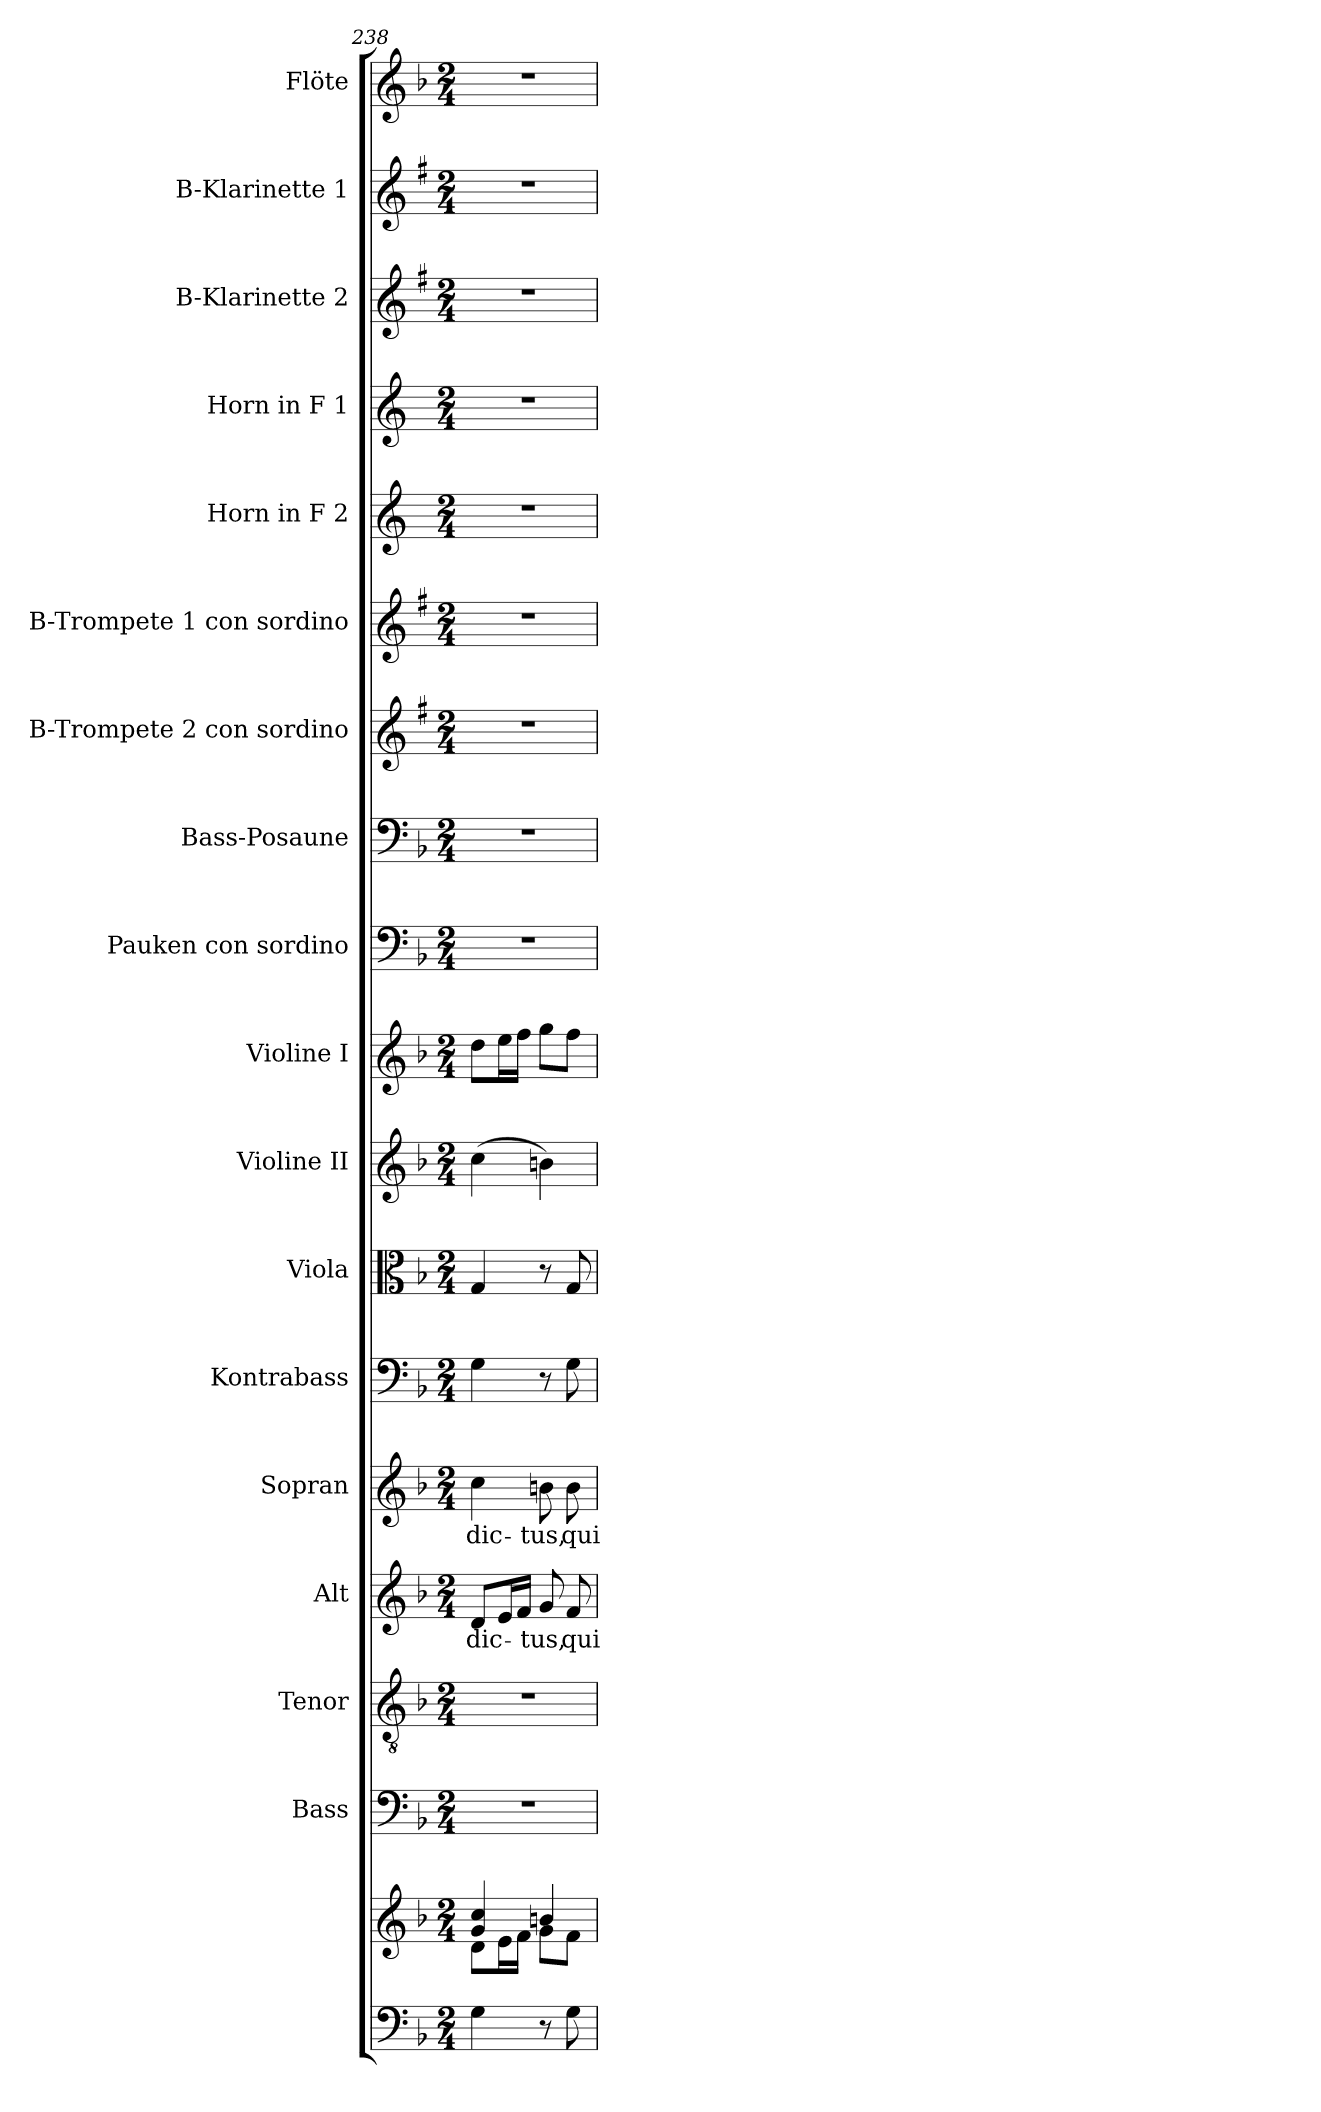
**kern	**kern	**kern	**kern	**kern	**text	**kern	**text	**kern	**kern	**kern	**kern	**kern	**kern	**kern	**kern	**kern	**kern	**kern	**kern	**kern
*part18	*part18	*part17	*part16	*part15	*part15	*part14	*part14	*part13	*part12	*part11	*part10	*part9	*part8	*part7	*part6	*part5	*part4	*part3	*part2	*part1
*staff19	*staff18	*staff17	*staff16	*staff15	*staff15	*staff14	*staff14	*staff13	*staff12	*staff11	*staff10	*staff9	*staff8	*staff7	*staff6	*staff5	*staff4	*staff3	*staff2	*staff1
*	*	*I"Bass	*I"Tenor	*I"Alt	*	*I"Sopran	*	*I"Kontrabass	*I"Viola	*I"Violine II	*I"Violine I	*I"Pauken con sordino	*I"Bass-Posaune	*I"B-Trompete 2 con sordino	*I"B-Trompete 1 con sordino	*I"Horn in F 2	*I"Horn in F 1	*I"B-Klarinette 2	*I"B-Klarinette 1	*I"Flöte
*	*	*I'B.	*I'T.	*I'A.	*	*I'S.	*	*I'Kb.	*I'Vla.	*I'Vl. II	*I'Vl. I	*I'Pk.	*I'B. Pos.	*I'B Trp. 2	*I'B Trp. 1	*	*	*I'B Kl. 2	*I'B Kl. 1	*I'Fl.
*clefF4	*clefG2	*clefF4	*clefGv2	*clefG2	*	*clefG2	*	*clefF4	*clefC3	*clefG2	*clefG2	*clefF4	*clefF4	*clefG2	*clefG2	*clefG2	*clefG2	*clefG2	*clefG2	*clefG2
*	*	*	*	*	*	*	*	*ITrd7c12	*	*	*	*	*	*ITrd1c2	*ITrd1c2	*ITrd4c7	*ITrd4c7	*ITrd1c2	*ITrd1c2	*
*k[b-]	*k[b-]	*k[b-]	*k[b-]	*k[b-]	*	*k[b-]	*	*k[b-]	*k[b-]	*k[b-]	*k[b-]	*k[b-]	*k[b-]	*k[b-]	*k[b-]	*k[b-]	*k[b-]	*k[b-]	*k[b-]	*k[b-]
*F:	*F:	*F:	*F:	*F:	*	*F:	*	*F:	*F:	*F:	*F:	*F:	*F:	*F:	*F:	*F:	*F:	*F:	*F:	*F:
*M2/4	*M2/4	*M2/4	*M2/4	*M2/4	*	*M2/4	*	*M2/4	*M2/4	*M2/4	*M2/4	*M2/4	*M2/4	*M2/4	*M2/4	*M2/4	*M2/4	*M2/4	*M2/4	*M2/4
=238	=238	=238	=238	=238	=238	=238	=238	=238	=238	=238	=238	=238	=238	=238	=238	=238	=238	=238	=238	=238
*	*^	*	*	*	*	*	*	*	*	*	*	*	*	*	*	*	*	*	*	*
!	!	!	!	!	!	!LO:LY:b	!	!LO:LY:b	!	!	!	!	!	!	!	!	!	!	!	!	!
4G\	4g/ 4cc/	8d\L	2r	2r	8d/L	-dic-	4cc\	-dic-	4GG\	4G/	(>4cc\	8dd\L	2r	2r	2r	2r	2r	2r	2r	2r	2r
.	.	16e\L	.	.	16e/L	.	.	.	.	.	.	16ee\L	.	.	.	.	.	.	.	.	.
.	.	16f\JJ	.	.	16f/JJ	.	.	.	.	.	.	16ff\JJ	.	.	.	.	.	.	.	.	.
!	!	!	!	!	!	!LO:LY:b	!	!LO:LY:b	!	!	!	!	!	!	!	!	!	!	!	!	!
8r	4bn/	8g\L	.	.	8g/	-tus,	8bn\	-tus,	8r	8r	4bn\)	8gg\L	.	.	.	.	.	.	.	.	.
!	!	!	!	!	!	!LO:LY:b	!	!LO:LY:b	!	!	!	!	!	!	!	!	!	!	!	!	!
8G\	.	8f\J	.	.	8f/	qui	8b\	qui	8GG\	8G/	.	8ff\J	.	.	.	.	.	.	.	.	.
*	*v	*v	*	*	*	*	*	*	*	*	*	*	*	*	*	*	*	*	*	*	*
=	=	=	=	=	=	=	=	=	=	=	=	=	=	=	=	=	=	=	=	=
*-	*-	*-	*-	*-	*-	*-	*-	*-	*-	*-	*-	*-	*-	*-	*-	*-	*-	*-	*-	*-
